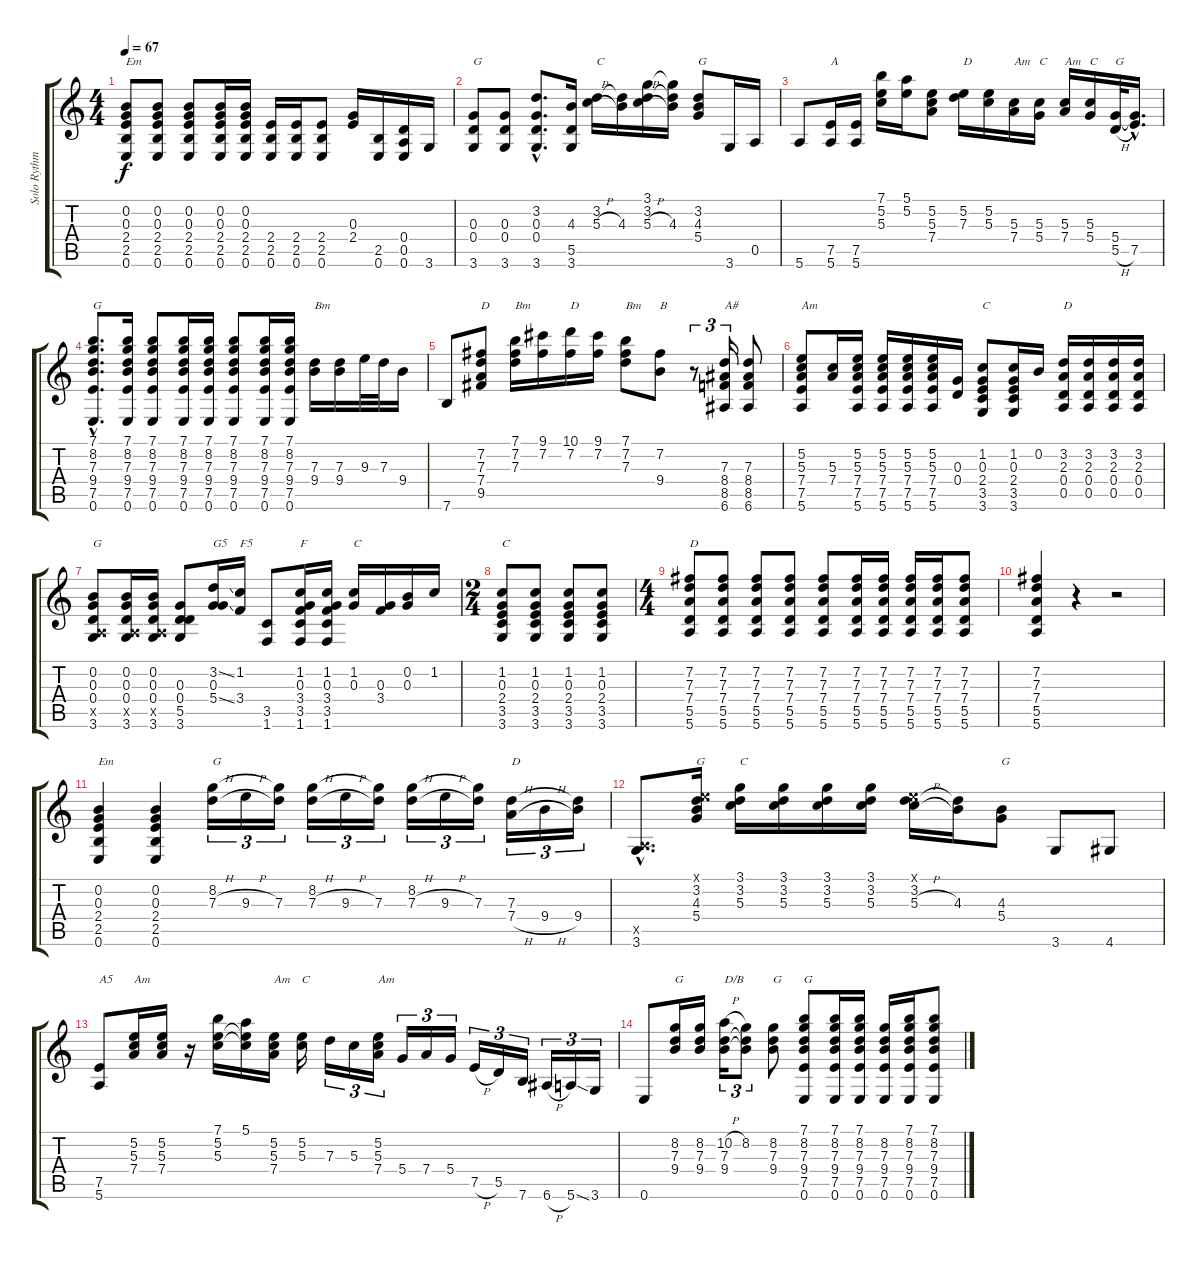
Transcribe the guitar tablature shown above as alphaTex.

\track ("Solo Rythmguitar" "Solo Rythm") {instrument electricguitarclean}
\staff {score tabs}
\tuning (E4 B3 G3 D3 A2 E2) {hide}
\ts (4 4)
\tempo 67
\clef g2
\ks c
(0.2 0.3 2.4 2.5 0.6).8{txt "Em" dy f instrument electricguitarclean} (0.2 0.3 2.4 2.5 0.6).8 (0.2 0.3 2.4 2.5 0.6).8 (0.2 0.3 2.4 2.5 0.6).16 (0.2 0.3 2.4 2.5 0.6).16 (2.4 2.5 0.6).16 (2.4 2.5 0.6).16 (2.4 2.5 0.6).8 (0.3 2.4).16 (2.5 0.6).16 (0.4 0.5 0.6).16 3.6.16 |
(0.3 0.4 3.6).8{txt "G"} (0.3 0.4 3.6).8 (3.2{hac} 0.3{hac} 0.4{hac} 3.6{hac}).8{d} (4.3 5.5 3.6).16 (3.2 5.3{h}).16{txt "C"} (3.2{t} 4.3).16 (3.1 3.2 5.3{h}).16 (3.1{t} 3.2{t} 4.3).16 (3.2 4.3 5.4).8{txt "G"} 3.6.16 0.5.16 |
5.6.8 (7.5 5.6).16{txt "A"} (7.5 5.6).16 (7.1 5.2 5.3).16 (5.1 5.2).16 (5.2 5.3 7.4).8 (5.2 7.3).16{txt "D"} (5.2 5.3).16 (5.3 7.4).16{txt "Am"} (5.3 5.4).16{txt "C"} (5.3 7.4).16{txt "Am"} (5.3 5.4).16{txt "C"} (5.4 5.5{h}).32{txt "G"} (5.4{hac t} 7.5{hac}).16{d} |
(7.1{hac} 8.2{hac} 7.3{hac} 9.4{hac} 7.5{hac} 0.6{hac}).8{d txt "G"} (7.1 8.2 7.3 9.4 7.5 0.6).16 (7.1 8.2 7.3 9.4 7.5 0.6).8 (7.1 8.2 7.3 9.4 7.5 0.6).16 (7.1 8.2 7.3 9.4 7.5 0.6).16 (7.1 8.2 7.3 9.4 7.5 0.6).8 (7.1 8.2 7.3 9.4 7.5 0.6).16 (7.1 8.2 7.3 9.4 7.5 0.6).16 (7.3 9.4).16{txt "Bm"} (7.3 9.4).16 9.3.32 7.3.32 9.4.16 |
7.6.8 (7.2 7.3 7.4 9.5).8{txt "D"} (7.1 7.2 7.3).16{txt "Bm"} (9.1 7.2).16 (10.1 7.2).16{txt "D"} (9.1 7.2).16 (7.1 7.2 7.3).8{txt "Bm"} (7.2 9.4).8{txt "B"} r.8{tu (3 2)} (7.3 8.4 8.5 6.6).16{tu (3 2) txt "A#"} (7.3 8.4 8.5 6.6).8 |
(5.2 5.3 7.4 7.5 5.6).8{txt "Am"} (5.3 7.4).16 (5.2 5.3 7.4 7.5 5.6).16 (5.2 5.3 7.4 7.5 5.6).16 (5.2 5.3 7.4 7.5 5.6).16 (5.2 5.3 7.4 7.5 5.6).16 (0.3 0.4).16 (1.2 0.3 2.4 3.5 3.6).8{txt "C"} (1.2 0.3 2.4 3.5 3.6).16 0.2.16 (3.2 2.3 0.4 0.5).16{txt "D"} (3.2 2.3 0.4 0.5).16 (3.2 2.3 0.4 0.5).16 (3.2 2.3 0.4 0.5).16 |
(0.2 0.3 0.4 0.5{x} 3.6).8{txt "G"} (0.2 0.3 0.4 0.5{x} 3.6).16 (0.2 0.3 0.4 0.5{x} 3.6).16 (0.3 0.4 5.5 3.6).8 (3.2{ss} 0.3 5.4{ss}).16{txt "G5"} (1.2 3.4).16{txt "F5"} (3.5 1.6).8 (1.2 0.3 3.4 3.5 1.6).16{txt "F"} (1.2 0.3 3.4 3.5 1.6).16 (1.2 0.3).16{txt "C"} (0.3 3.4).16 (0.2 0.3).16 1.2.16 |
\ts (2 4)
(1.2 0.3 2.4 3.5 3.6).8{txt "C"} (1.2 0.3 2.4 3.5 3.6).8 (1.2 0.3 2.4 3.5 3.6).8 (1.2 0.3 2.4 3.5 3.6).8 |
\ts (4 4)
(7.2 7.3 7.4 5.5 5.6).8{txt "D"} (7.2 7.3 7.4 5.5 5.6).8 (7.2 7.3 7.4 5.5 5.6).8 (7.2 7.3 7.4 5.5 5.6).8 (7.2 7.3 7.4 5.5 5.6).8 (7.2 7.3 7.4 5.5 5.6).16 (7.2 7.3 7.4 5.5 5.6).16 (7.2 7.3 7.4 5.5 5.6).16 (7.2 7.3 7.4 5.5 5.6).16 (7.2 7.3 7.4 5.5 5.6).8 |
(7.2 7.3 7.4 5.5 5.6).4 r.4 r.2 |
(0.2 0.3 2.4 2.5 0.6).4{txt "Em"} (0.2 0.3 2.4 2.5 0.6).4 (8.2 7.3{h}).16{tu (3 2) txt "G"} 9.3{h}.16{tu (3 2)} (8.2{t} 7.3).16{tu (3 2)} (8.2 7.3{h}).16{tu (3 2)} 9.3{h}.16{tu (3 2)} (8.2{t} 7.3).16{tu (3 2)} (8.2 7.3{h}).16{tu (3 2)} 9.3{h}.16{tu (3 2)} (8.2{t} 7.3).16{tu (3 2)} (7.3 7.4{h}).16{tu (3 2) txt "D"} 9.4{h}.16{tu (3 2)} (7.3{t} 9.4).16{tu (3 2)} |
(0.5{hac x} 3.6{hac}).8{d} (0.1{x} 3.2 4.3 5.4).16{txt "G"} (3.1 3.2 5.3).16{txt "C"} (3.1 3.2 5.3).16 (3.1 3.2 5.3).16 (3.1 3.2 5.3).16 (0.1{x} 3.2 5.3{h}).16 (3.2{t} 4.3).16 (4.3 5.4).8{txt "G"} 3.6.8 4.6.8 |
(7.5 5.6).8{txt "A5" volume 0} (5.2 5.3 7.4).16{txt "Am"} (5.2 5.3 7.4).16 r.16 (7.1 5.2 5.3).16 (5.1 5.2{t} 5.3{t}).16 (5.2 5.3 7.4).16{txt "Am"} (5.2 5.3).16{txt "C"} 7.3.16{tu (3 2)} 5.3.16{tu (3 2)} (5.2 5.3 7.4).16{tu (3 2) txt "Am"} 5.4.16{tu (3 2)} 7.4.16{tu (3 2)} 5.4.16{tu (3 2)} 7.5{h}.16{tu (3 2)} 5.5.16{tu (3 2)} 7.6.16{tu (3 2)} 6.6{h}.16{tu (3 2)} 5.6{ss}.16{tu (3 2)} 3.6.16{tu (3 2)} |
0.6.8 (8.2 7.3 9.4).16{txt "G"} (8.2 7.3 9.4).16 (10.2{h} 7.3 9.4).16{tu (3 2) txt "D/B"} (8.2 7.3{t} 9.4{t}).8{tu (3 2)} (8.2 7.3 9.4).8{txt "G"} (7.1 8.2 7.3 9.4 7.5 0.6).8{txt "G"} (7.1 8.2 7.3 9.4 7.5 0.6).16 (7.1 8.2 7.3 9.4 7.5 0.6).16 (8.2 7.3 9.4 7.5 0.6).16 (7.1 8.2 7.3 9.4 7.5 0.6).16 (7.1 8.2 7.3 9.4 7.5 0.6).8
